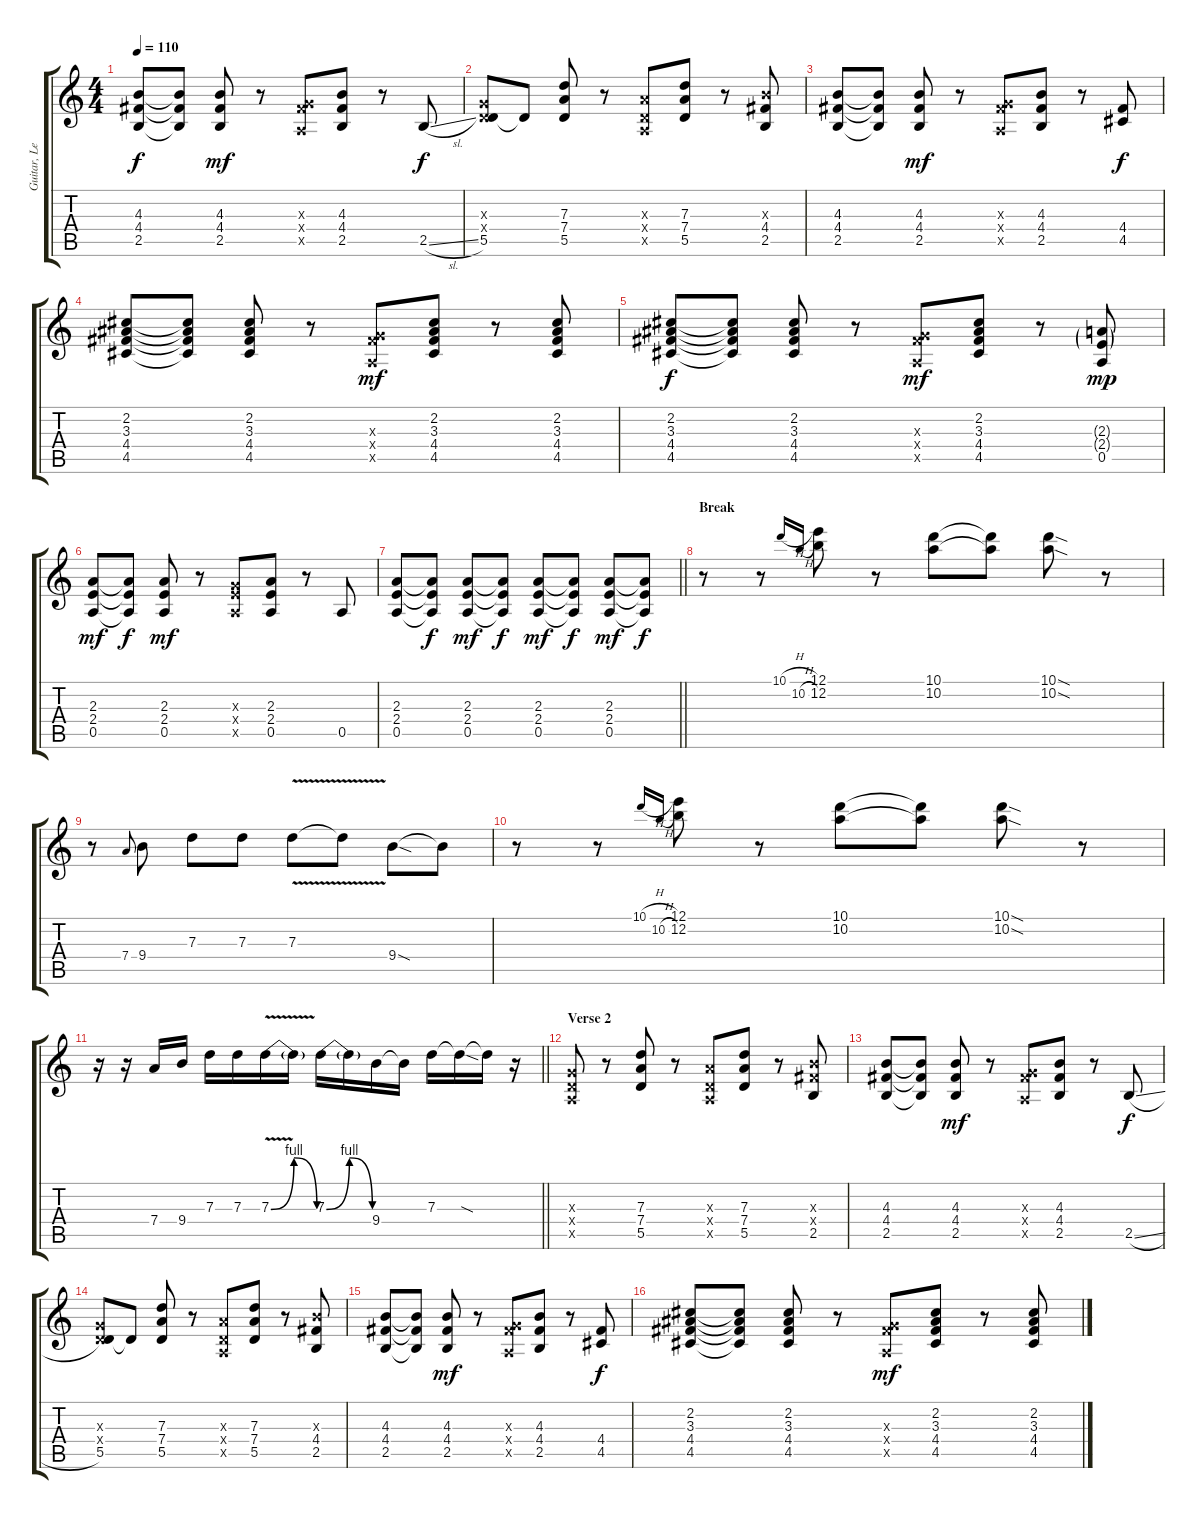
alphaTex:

\track ("Guitar, Lead Alt" "Guitar, Le") {solo instrument distortionguitar}
\staff {score tabs}
\tuning (E4 B3 G3 D3 A2 E2) {hide}
\ts (4 4)
\tempo 110
\clef g2
\ks c
(4.3 4.4 2.5).8{dy f} (4.3{t} 4.4{t} 2.5{t}).8 (4.3 4.4 2.5).8{dy mf} r.8 (0.3{x} 4.4{x} 0.5{x}).8 (4.3 4.4 2.5).8 r.8 2.5{sl}.8{dy f} |
(0.3{x} 0.4{x} 5.5).8 5.5{t}.8 (7.3 7.4 5.5).8 r.8 (2.3{x} 0.4{x} 0.5{x}).8 (7.3 7.4 5.5).8 r.8 (4.3{x} 4.4 2.5).8 |
(4.3 4.4 2.5).8 (4.3{t} 4.4{t} 2.5{t}).8 (4.3 4.4 2.5).8{dy mf} r.8 (0.3{x} 4.4{x} 0.5{x}).8 (4.3 4.4 2.5).8 r.8 (4.4 4.5).8{dy f} |
(2.2 3.3 4.4 4.5).8 (2.2{t} 3.3{t} 4.4{t} 4.5{t}).8 (2.2 3.3 4.4 4.5).8 r.8 (0.3{x} 4.4{x} 0.5{x}).8{dy mf} (2.2 3.3 4.4 4.5).8 r.8 (2.2 3.3 4.4 4.5).8 |
(2.2 3.3 4.4 4.5).8{dy f} (2.2{t} 3.3{t} 4.4{t} 4.5{t}).8 (2.2 3.3 4.4 4.5).8 r.8 (0.3{x} 4.4{x} 0.5{x}).8{dy mf} (2.2 3.3 4.4 4.5).8 r.8 (2.3{g} 2.4{g} 0.5).8{dy mp} |
(2.3 2.4 0.5).8{dy mf} (2.3{t} 2.4{t} 0.5{t}).8{dy f} (2.3 2.4 0.5).8{dy mf} r.8 (0.3{x} 2.4{x} 0.5{x}).8 (2.3 2.4 0.5).8 r.8 0.5.8 |
\barLineRight lightlight
(2.3 2.4 0.5).8 (2.3{t} 2.4{t} 0.5{t}).8{dy f} (2.3 2.4 0.5).8{dy mf} (2.3{t} 2.4{t} 0.5{t}).8{dy f} (2.3 2.4 0.5).8{dy mf} (2.3{t} 2.4{t} 0.5{t}).8{dy f} (2.3 2.4 0.5).8{dy mf} (2.3{t} 2.4{t} 0.5{t}).8{dy f} |
\section ("" "Break")
r.8 r.8 10.1{h}.16{gr onbeat} 10.2{h}.16{gr onbeat} (12.1 12.2).8 r.8 (10.1 10.2).8 (10.1{t} 10.2{t}).8 (10.1{sod} 10.2{sod}).8 r.8 |
r.8 7.4.8{gr onbeat} 9.4.8 7.3.8 7.3.8 7.3{v}.8 7.3{t}.8 9.4{sod}.8 9.4{t}.8 |
r.8 r.8 10.1{h}.16{gr onbeat} 10.2{h}.16{gr onbeat} (12.1 12.2).8 r.8 (10.1 10.2).8 (10.1{t} 10.2{t}).8 (10.1{sod} 10.2{sod}).8 r.8 |
\barLineRight lightlight
r.16 r.16 7.4.16 9.4.16 7.3.16 7.3.16 7.3{be (bendrelease 0 0 15 4 30 4 60 0) v}.16 7.3{t}.16 7.3{be (bendrelease 0 0 15 4 15 4 60 0)}.16 7.3{t}.16 9.4.16 9.4{t}.16 7.3.16 7.3{sod t}.16 7.3{t}.16 r.16 |
\section ("" "Verse 2")
(0.3{x} 0.4{x} 0.5{x}).8 r.8 (7.3 7.4 5.5).8 r.8 (2.3{x} 0.4{x} 0.5{x}).8 (7.3 7.4 5.5).8 r.8 (4.3{x} 4.4{x} 2.5).8 |
(4.3 4.4 2.5).8 (4.3{t} 4.4{t} 2.5{t}).8 (4.3 4.4 2.5).8{dy mf} r.8 (0.3{x} 4.4{x} 0.5{x}).8 (4.3 4.4 2.5).8 r.8 2.5{sl}.8{dy f} |
(0.3{x} 0.4{x} 5.5).8 5.5{t}.8 (7.3 7.4 5.5).8 r.8 (2.3{x} 0.4{x} 0.5{x}).8 (7.3 7.4 5.5).8 r.8 (4.3{x} 4.4 2.5).8 |
(4.3 4.4 2.5).8 (4.3{t} 4.4{t} 2.5{t}).8 (4.3 4.4 2.5).8{dy mf} r.8 (0.3{x} 4.4{x} 0.5{x}).8 (4.3 4.4 2.5).8 r.8 (4.4 4.5).8{dy f} |
(2.2 3.3 4.4 4.5).8 (2.2{t} 3.3{t} 4.4{t} 4.5{t}).8 (2.2 3.3 4.4 4.5).8 r.8 (0.3{x} 4.4{x} 0.5{x}).8{dy mf} (2.2 3.3 4.4 4.5).8 r.8 (2.2 3.3 4.4 4.5).8
